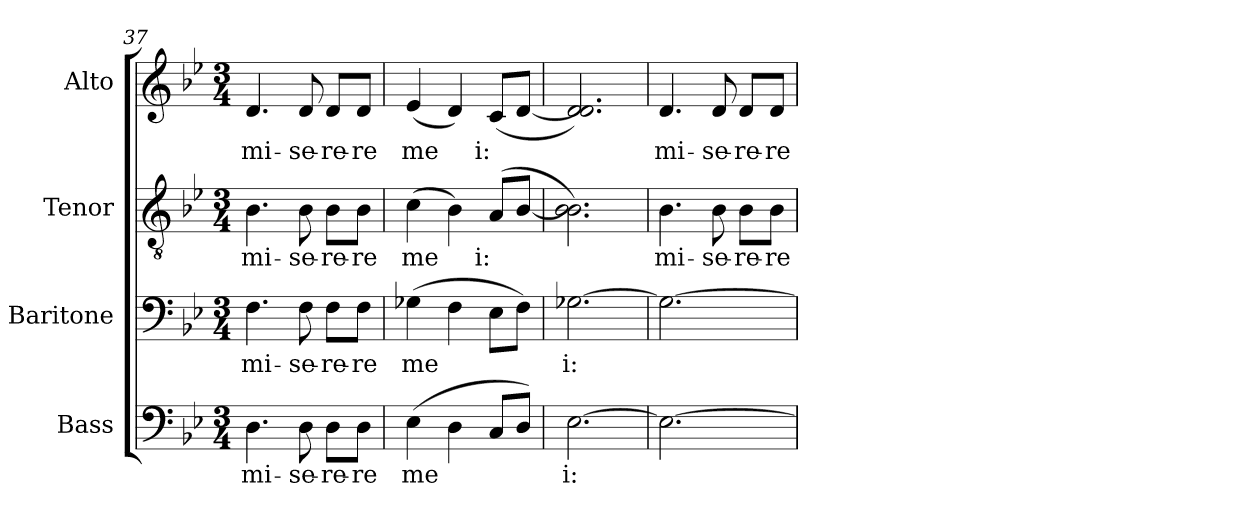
**kern	**text	**kern	**text	**kern	**text	**kern	**text
*part4	*part4	*part3	*part3	*part2	*part2	*part1	*part1
*staff4	*staff4	*staff3	*staff3	*staff2	*staff2	*staff1	*staff1
*I"Bass	*	*I"Baritone	*	*I"Tenor	*	*I"Alto	*
*I'B	*	*I'Ba	*	*I'T	*	*I'A	*
!!LO:LB:g=z
*clefF4	*	*clefF4	*	*clefGv2	*	*clefG2	*
*k[b-e-]	*	*k[b-e-]	*	*k[b-e-]	*	*k[b-e-]	*
*B-:	*	*B-:	*	*B-:	*	*B-:	*
*M3/4	*	*M3/4	*	*M3/4	*	*M3/4	*
=37	=37	=37	=37	=37	=37	=37	=37
!	!LO:LY:b:cj	!	!LO:LY:b:cj	!	!LO:LY:b:cj	!	!LO:LY:b:cj
4.D\	mi-	4.F\	mi-	4.B-\	mi-	4.d/	mi-
!	!LO:LY:b:cj	!	!LO:LY:b:cj	!	!LO:LY:b:cj	!	!LO:LY:b:cj
8D\	-se-	8F\	-se-	8B-\	-se-	8d/	-se-
!	!LO:LY:b:cj	!	!LO:LY:b:cj	!	!LO:LY:b:cj	!	!LO:LY:b:cj
8D\L	-re-	8F\L	-re-	8B-\L	-re-	8d/L	-re-
!	!LO:LY:b:cj	!	!LO:LY:b:cj	!	!LO:LY:b:cj	!	!LO:LY:b:cj
8D\J	-re	8F\J	-re	8B-\J	-re	8d/J	-re
=38	=38	=38	=38	=38	=38	=38	=38
!	!LO:LY:b:cj	!	!LO:LY:b:cj	!	!LO:LY:b:cj	!	!LO:LY:b:cj
(>4E-\	me-	(>4G-X\	me-	(>4c\	me-	(<4e-/	me-
!	!LO:LY:b:cj	!	!LO:LY:b:cj	!	!LO:LY:b:cj	!	!LO:LY:b:cj
4D\	--	4F\	--	4B-\)	--	4d/)	--
!	!LO:LY:b:cj	!	!LO:LY:b:cj	!	!LO:LY:b:cj	!	!LO:LY:b:cj
8C/L	--	8E-\L	--	(>8A/L	-i:	(<8c/L	-i:
!	!LO:LY:b:cj	!	!LO:LY:b:cj	!	!LO:LY:b:cj	!	!LO:LY:b:cj
8D/J)	--	8F\J)	--	[<8B-/J	.	[<8d/J	.
=39	=39	=39	=39	=39	=39	=39	=39
!	!LO:LY:b:cj	!	!LO:LY:b:cj	!	!LO:LY:b:cj	!	!LO:LY:b:cj
[>2.E-\	-i:	[>2.G-X\	-i:	2.B-\ 2.B-\])	.	2.d/ 2.d/])	.
=40	=40	=40	=40	=40	=40	=40	=40
!	!LO:LY:b:cj	!	!LO:LY:b:cj	!	!LO:LY:b:cj	!	!LO:LY:b:cj
2.E-\_>	.	2.G-\_>	.	4.B-\	mi-	4.d/	mi-
!	!	!	!	!	!LO:LY:b:cj	!	!LO:LY:b:cj
.	.	.	.	8B-\	-se-	8d/	-se-
!	!	!	!	!	!LO:LY:b:cj	!	!LO:LY:b:cj
.	.	.	.	8B-\L	-re-	8d/L	-re-
!	!	!	!	!	!LO:LY:b:cj	!	!LO:LY:b:cj
.	.	.	.	8B-\J	-re	8d/J	-re
=	=	=	=	=	=	=	=
*-	*-	*-	*-	*-	*-	*-	*-
